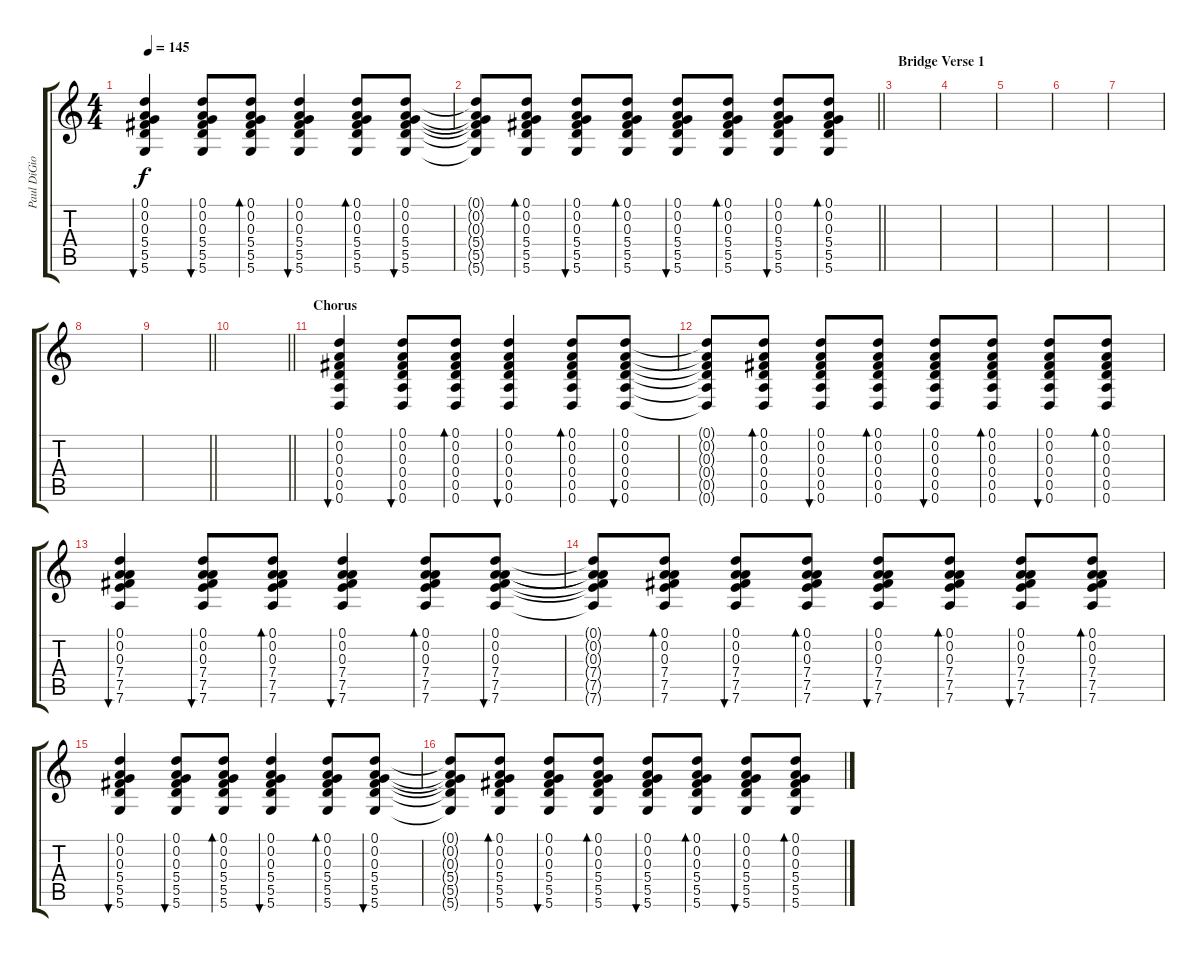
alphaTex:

\track ("Paul DiGiovanni (Lead Guitar)" "Paul DiGio") {instrument acousticguitarsteel}
\staff {score tabs}
\tuning (D4 A3 Gb3 D3 A2 D2) {hide}
\ts (4 4)
\tempo 145
\clef g2
\ks c
(0.1 0.2 0.3 5.4 5.5 5.6).4{bu 240 dy f} (0.1 0.2 0.3 5.4 5.5 5.6).8{bu 60} (0.1 0.2 0.3 5.4 5.5 5.6).8{bd 60} (0.1 0.2 0.3 5.4 5.5 5.6).4{bu 60} (0.1 0.2 0.3 5.4 5.5 5.6).8{bd 60} (0.1 0.2 0.3 5.4 5.5 5.6).8{bu 60} |
\barLineRight lightlight
(0.1{t} 0.2{t} 0.3{t} 5.4{t} 5.5{t} 5.6{t}).8 (0.1 0.2 0.3 5.4 5.5 5.6).8{bd 60} (0.1 0.2 0.3 5.4 5.5 5.6).8{bu 60} (0.1 0.2 0.3 5.4 5.5 5.6).8{bd 60} (0.1 0.2 0.3 5.4 5.5 5.6).8{bu 60} (0.1 0.2 0.3 5.4 5.5 5.6).8{bd 60} (0.1 0.2 0.3 5.4 5.5 5.6).8{bu 60} (0.1 0.2 0.3 5.4 5.5 5.6).8{bd 60} |
\section ("" "Bridge Verse 1")
|
|
|
|
|
|
\barLineRight lightlight
|
\section ("" "")
\barLineRight lightlight
|
\section ("" "Chorus")
(0.1 0.2 0.3 0.4 0.5 0.6).4{bu 240 volume 14 instrument overdrivenguitar} (0.1 0.2 0.3 0.4 0.5 0.6).8{bu 60} (0.1 0.2 0.3 0.4 0.5 0.6).8{bd 60} (0.1 0.2 0.3 0.4 0.5 0.6).4{bu 60} (0.1 0.2 0.3 0.4 0.5 0.6).8{bd 60} (0.1 0.2 0.3 0.4 0.5 0.6).8{bu 60} |
(0.1{t} 0.2{t} 0.3{t} 0.4{t} 0.5{t} 0.6{t}).8 (0.1 0.2 0.3 0.4 0.5 0.6).8{bd 60} (0.1 0.2 0.3 0.4 0.5 0.6).8{bu 60} (0.1 0.2 0.3 0.4 0.5 0.6).8{bd 60} (0.1 0.2 0.3 0.4 0.5 0.6).8{bu 60} (0.1 0.2 0.3 0.4 0.5 0.6).8{bd 60} (0.1 0.2 0.3 0.4 0.5 0.6).8{bu 60} (0.1 0.2 0.3 0.4 0.5 0.6).8{bd 60} |
(0.1 0.2 0.3 7.4 7.5 7.6).4{bu 240} (0.1 0.2 0.3 7.4 7.5 7.6).8{bu 60} (0.1 0.2 0.3 7.4 7.5 7.6).8{bd 60} (0.1 0.2 0.3 7.4 7.5 7.6).4{bu 60} (0.1 0.2 0.3 7.4 7.5 7.6).8{bd 60} (0.1 0.2 0.3 7.4 7.5 7.6).8{bu 60} |
(0.1{t} 0.2{t} 0.3{t} 7.4{t} 7.5{t} 7.6{t}).8 (0.1 0.2 0.3 7.4 7.5 7.6).8{bd 60} (0.1 0.2 0.3 7.4 7.5 7.6).8{bu 60} (0.1 0.2 0.3 7.4 7.5 7.6).8{bd 60} (0.1 0.2 0.3 7.4 7.5 7.6).8{bu 60} (0.1 0.2 0.3 7.4 7.5 7.6).8{bd 60} (0.1 0.2 0.3 7.4 7.5 7.6).8{bu 60} (0.1 0.2 0.3 7.4 7.5 7.6).8{bd 60} |
(0.1 0.2 0.3 5.4 5.5 5.6).4{bu 240} (0.1 0.2 0.3 5.4 5.5 5.6).8{bu 60} (0.1 0.2 0.3 5.4 5.5 5.6).8{bd 60} (0.1 0.2 0.3 5.4 5.5 5.6).4{bu 60} (0.1 0.2 0.3 5.4 5.5 5.6).8{bd 60} (0.1 0.2 0.3 5.4 5.5 5.6).8{bu 60} |
(0.1{t} 0.2{t} 0.3{t} 5.4{t} 5.5{t} 5.6{t}).8 (0.1 0.2 0.3 5.4 5.5 5.6).8{bd 60} (0.1 0.2 0.3 5.4 5.5 5.6).8{bu 60} (0.1 0.2 0.3 5.4 5.5 5.6).8{bd 60} (0.1 0.2 0.3 5.4 5.5 5.6).8{bu 60} (0.1 0.2 0.3 5.4 5.5 5.6).8{bd 60} (0.1 0.2 0.3 5.4 5.5 5.6).8{bu 60} (0.1 0.2 0.3 5.4 5.5 5.6).8{bd 60}
